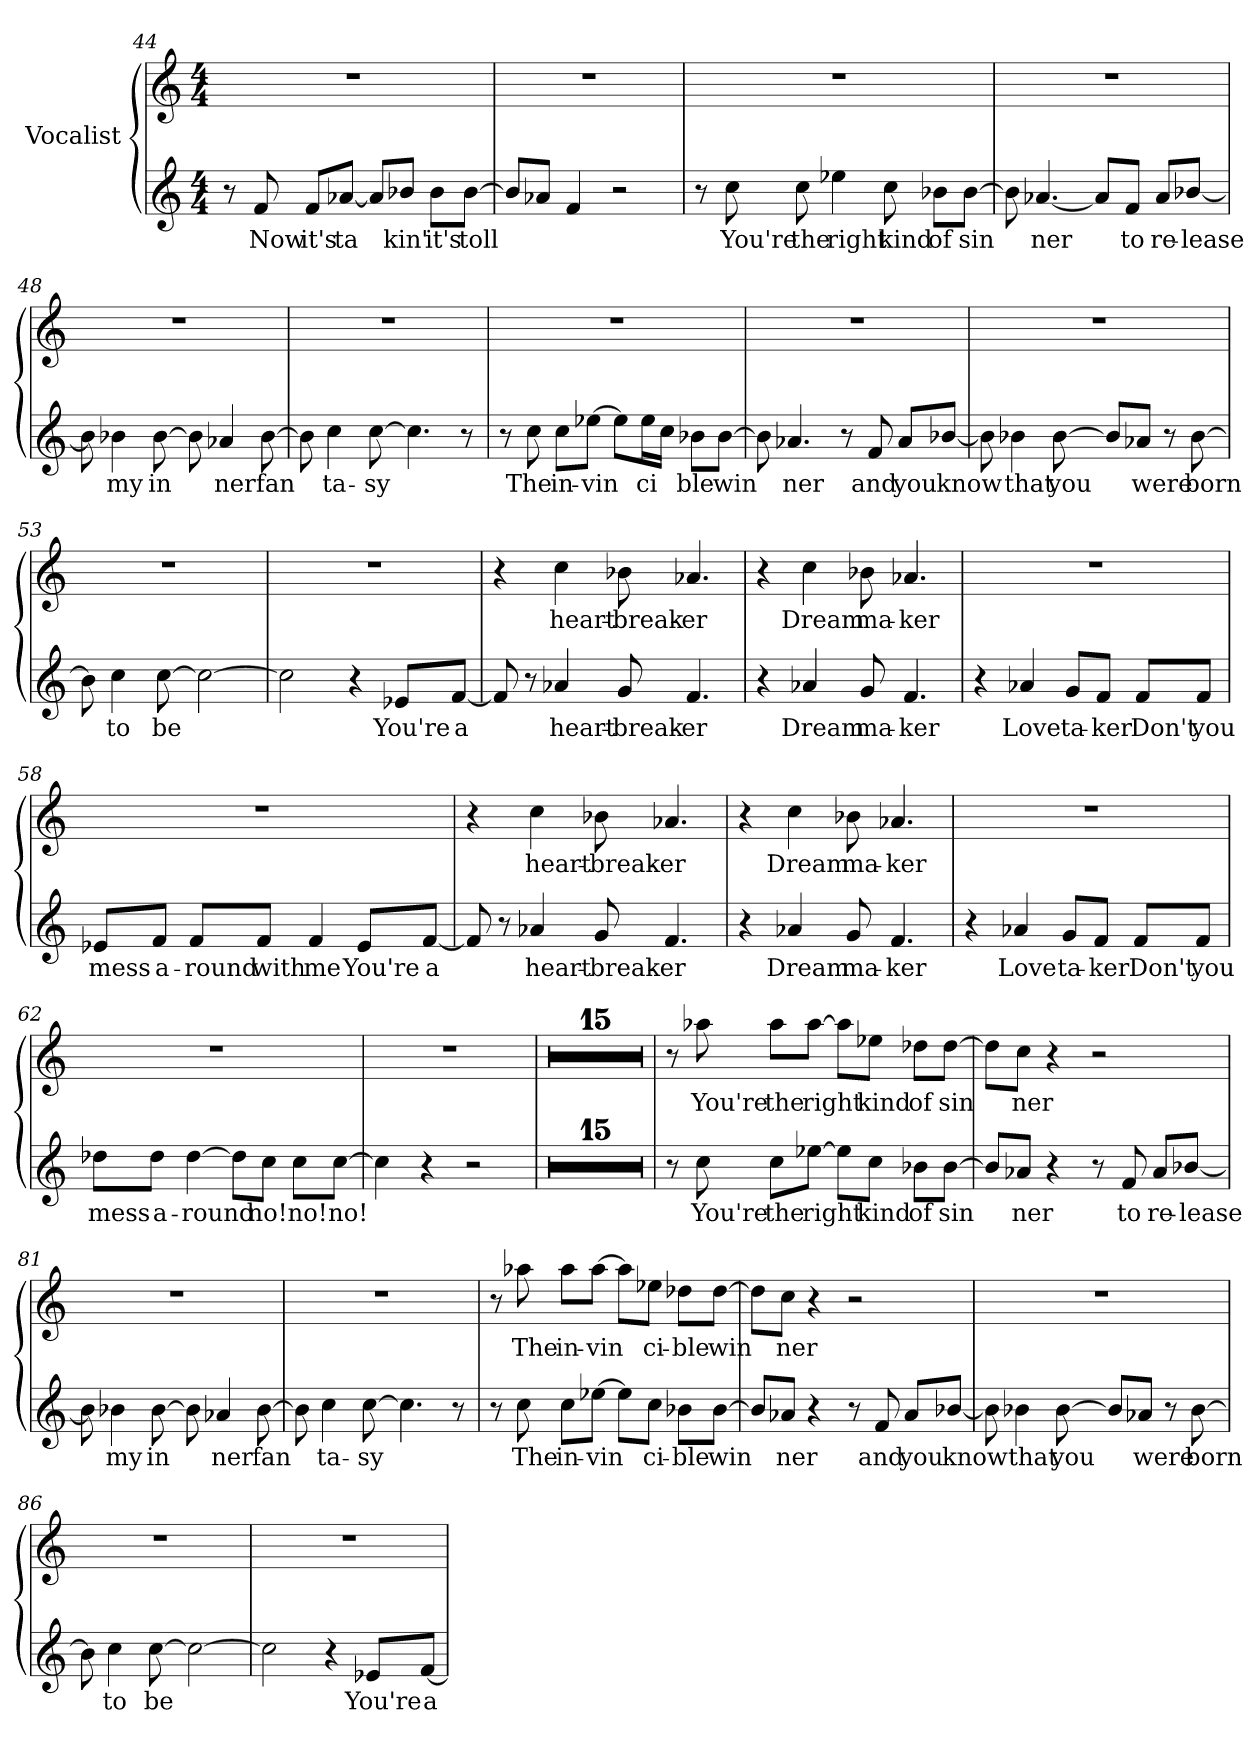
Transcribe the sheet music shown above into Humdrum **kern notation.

**kern	**text	**kern	**text
*part1	*part1	*part1	*part1
*staff2	*staff2	*staff1	*staff1
*I"Vocalist	*	*	*
*clefG2	*	*clefG2	*
*M4/4	*	*M4/4	*
=44	=44	=44	=44
8r	.	1r	.
8f	Now	.	.
8f/L	it's	.	.
[8a-X/J	ta-	.	.
8a-/L]	_	.	.
8b-X/J	-kin'	.	.
8b-\L	it's	.	.
[8b-\J	toll	.	.
=45	=45	=45	=45
8b-/L]	_	1r	.
8a-X/J	_	.	.
4f	_	.	.
2r	.	.	.
=46	=46	=46	=46
8r	.	1r	.
8cc	You're	.	.
8cc	the	.	.
4ee-X	right	.	.
8cc	kind	.	.
8b-X\L	of	.	.
[8b-\J	sin-	.	.
=47	=47	=47	=47
8b-]	_	1r	.
[4.a-X	-ner	.	.
8a-/L]	_	.	.
8f/J	to	.	.
8a-/L	re-	.	.
[8b-X/J	-lease	.	.
=48	=48	=48	=48
8b-]	_	1r	.
4b-X	my	.	.
[8b-	in-	.	.
8b-]	_	.	.
4a-X	-ner	.	.
[8b-	fan-	.	.
=49	=49	=49	=49
8b-]	_	1r	.
4cc	-ta-	.	.
[8cc	-sy	.	.
4.cc]	_	.	.
8r	.	.	.
=50	=50	=50	=50
8r	.	1r	.
8cc	The	.	.
8cc\L	in-	.	.
[8ee-X\J	-vin-	.	.
8ee-\L]	_	.	.
16ee-\L	-ci-	.	.
16cc\JJ	_	.	.
8b-X\L	-ble	.	.
[8b-\J	win-	.	.
=51	=51	=51	=51
8b-]	_	1r	.
4.a-X	-ner	.	.
8r	.	.	.
8f	and	.	.
8a-/L	you	.	.
[8b-X/J	know	.	.
=52	=52	=52	=52
8b-]	_	1r	.
4b-X	that	.	.
[8b-	you	.	.
8b-/L]	_	.	.
8a-X/J	were	.	.
8r	.	.	.
[8b-	born	.	.
=53	=53	=53	=53
8b-]	_	1r	.
4cc	to	.	.
[8cc	be	.	.
2cc_	_	.	.
=54	=54	=54	=54
2cc]	_	1r	.
4r	.	.	.
8e-X/L	You're	.	.
[8f/J	a	.	.
=55	=55	=55	=55
8f]	_	4r	.
8r	.	.	.
4a-X	heart-	4cc	heart-
8g	-break-	8b-X	-break-
4.f	-er	4.a-X	-er
=56	=56	=56	=56
4r	.	4r	.
4a-X	Dream	4cc	Dream
8g	ma-	8b-X	ma-
4.f	-ker	4.a-X	-ker
=57	=57	=57	=57
4r	.	1r	.
4a-X	Love	.	.
8g/L	ta-	.	.
8f/J	-ker	.	.
8f/L	Don't	.	.
8f/J	you	.	.
=58	=58	=58	=58
8e-X/L	mess	1r	.
8f/J	a-	.	.
8f/L	-round	.	.
8f/J	with	.	.
4f	me	.	.
8e-/L	You're	.	.
[8f/J	a	.	.
=59	=59	=59	=59
8f]	_	4r	.
8r	.	.	.
4a-X	heart-	4cc	heart-
8g	-break-	8b-X	-break-
4.f	-er	4.a-X	-er
=60	=60	=60	=60
4r	.	4r	.
4a-X	Dream	4cc	Dream
8g	ma-	8b-X	ma-
4.f	-ker	4.a-X	-ker
=61	=61	=61	=61
4r	.	1r	.
4a-X	Love	.	.
8g/L	ta-	.	.
8f/J	-ker	.	.
8f/L	Don't	.	.
8f/J	you	.	.
=62	=62	=62	=62
8dd-X\L	mess	1r	.
8dd-\J	a-	.	.
[4dd-	-round	.	.
8dd-\L]	_	.	.
8cc\J	no!	.	.
8cc\L	no!	.	.
[8cc\J	no!	.	.
=63	=63	=63	=63
4cc]	_	1r	.
4r	.	.	.
2r	.	.	.
=64	=64	=64	=64
1r	.	1r	.
=65	=65	=65	=65
1r	.	1r	.
=66	=66	=66	=66
1r	.	1r	.
=67	=67	=67	=67
1r	.	1r	.
=68	=68	=68	=68
1r	.	1r	.
=69	=69	=69	=69
1r	.	1r	.
=70	=70	=70	=70
1r	.	1r	.
=71	=71	=71	=71
1r	.	1r	.
=72	=72	=72	=72
1r	.	1r	.
=73	=73	=73	=73
1r	.	1r	.
=74	=74	=74	=74
1r	.	1r	.
=75	=75	=75	=75
1r	.	1r	.
=76	=76	=76	=76
1r	.	1r	.
=77	=77	=77	=77
1r	.	1r	.
=78	=78	=78	=78
1r	.	1r	.
=79	=79	=79	=79
8r	.	8r	.
8cc	You're	8aa-X	You're
8cc\L	the	8aa-\L	the
[8ee-X\J	right	[8aa-\J	right
8ee-\L]	_	8aa-\L]	_
8cc\J	kind	8ee-X\J	kind
8b-X\L	of	8dd-X\L	of
[8b-\J	sin-	[8dd-\J	sin-
=80	=80	=80	=80
8b-/L]	_	8dd-\L]	_
8a-X/J	-ner	8cc\J	-ner
4r	.	4r	.
8r	.	2r	.
8f	to	.	.
8a-/L	re-	.	.
[8b-X/J	-lease	.	.
=81	=81	=81	=81
8b-]	_	1r	.
4b-X	my	.	.
[8b-	in-	.	.
8b-]	_	.	.
4a-X	-ner	.	.
[8b-	fan-	.	.
=82	=82	=82	=82
8b-]	_	1r	.
4cc	-ta-	.	.
[8cc	-sy	.	.
4.cc]	_	.	.
8r	.	.	.
=83	=83	=83	=83
8r	.	8r	.
8cc	The	8aa-X	The
8cc\L	in-	8aa-\L	in-
[8ee-X\J	-vin-	[8aa-\J	-vin-
8ee-\L]	_	8aa-\L]	_
8cc\J	-ci-	8ee-X\J	-ci-
8b-X\L	-ble	8dd-X\L	-ble
[8b-\J	win-	[8dd-\J	win-
=84	=84	=84	=84
8b-/L]	_	8dd-\L]	_
8a-X/J	-ner	8cc\J	-ner
4r	.	4r	.
8r	.	2r	.
8f	and	.	.
8a-/L	you	.	.
[8b-X/J	know	.	.
=85	=85	=85	=85
8b-]	_	1r	.
4b-X	that	.	.
[8b-	you	.	.
8b-/L]	_	.	.
8a-X/J	were	.	.
8r	.	.	.
[8b-	born	.	.
=86	=86	=86	=86
8b-]	_	1r	.
4cc	to	.	.
[8cc	be	.	.
2cc_	_	.	.
=87	=87	=87	=87
2cc]	_	1r	.
4r	.	.	.
8e-X/L	You're	.	.
[8f/J	a	.	.
=	=	=	=
*-	*-	*-	*-
